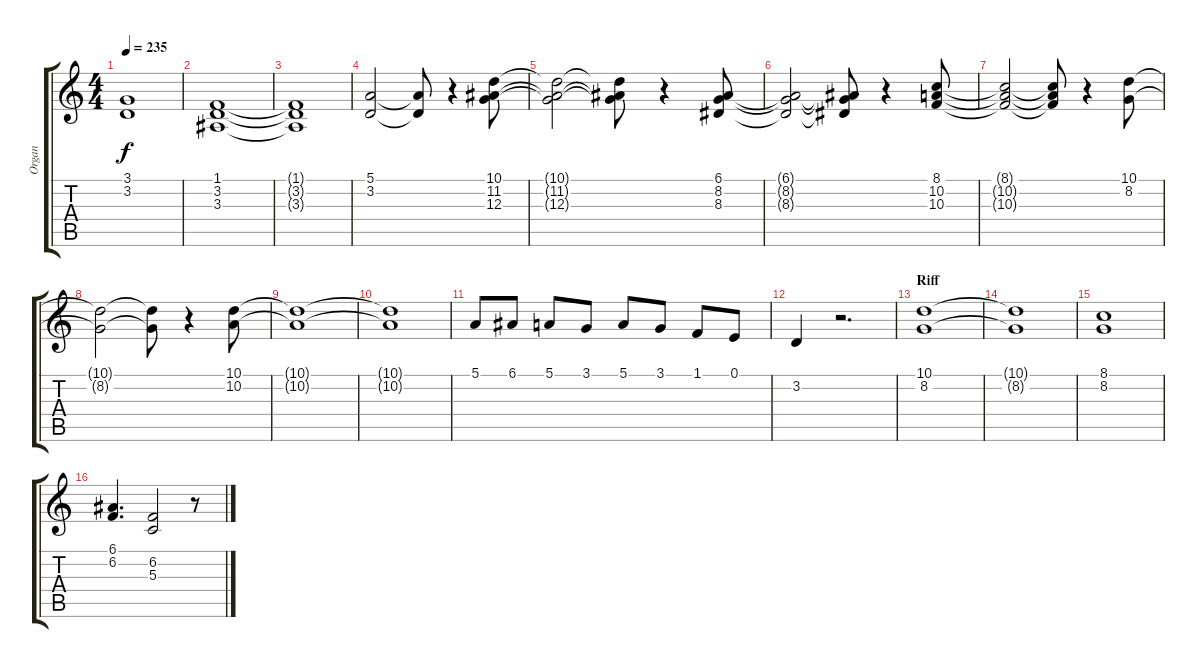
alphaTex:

\track ("Organ" "Organ") {instrument lead2sawtooth}
\staff {score tabs}
\tuning (E4 B3 G3 D3 A2 E2) {hide}
\ts (4 4)
\tempo 235
\clef g2
\ks c
(3.1{t} 3.2{t}).1{dy f} |
(1.1 3.2 3.3).1 |
(1.1{t} 3.2{t} 3.3{t}).1 |
(5.1 3.2).2 (5.1{t} 3.2{t}).8 r.4 (10.1 11.2 12.3).8 |
(10.1{t} 11.2{t} 12.3{t}).2 (10.1{t} 11.2{t} 12.3{t}).8 r.4 (6.1 8.2 8.3).8 |
(6.1{t} 8.2{t} 8.3{t}).2 (6.1{t} 8.2{t} 8.3{t}).8 r.4 (8.1 10.2 10.3).8 |
(8.1{t} 10.2{t} 10.3{t}).2 (8.1{t} 10.2{t} 10.3{t}).8 r.4 (10.1 8.2).8 |
(10.1{t} 8.2{t}).2 (10.1{t} 8.2{t}).8 r.4 (10.1 10.2).8 |
(10.1{t} 10.2{t}).1 |
(10.1{t} 10.2{t}).1 |
5.1.8 6.1.8 5.1.8 3.1.8 5.1.8 3.1.8 1.1.8 0.1.8 |
3.2.4 r.2{d} |
\section ("" "Riff")
(10.1 8.2).1 |
(10.1{t} 8.2{t}).1 |
(8.1 8.2).1 |
(6.1 6.2).4{d} (6.2 5.3).2 r.8
